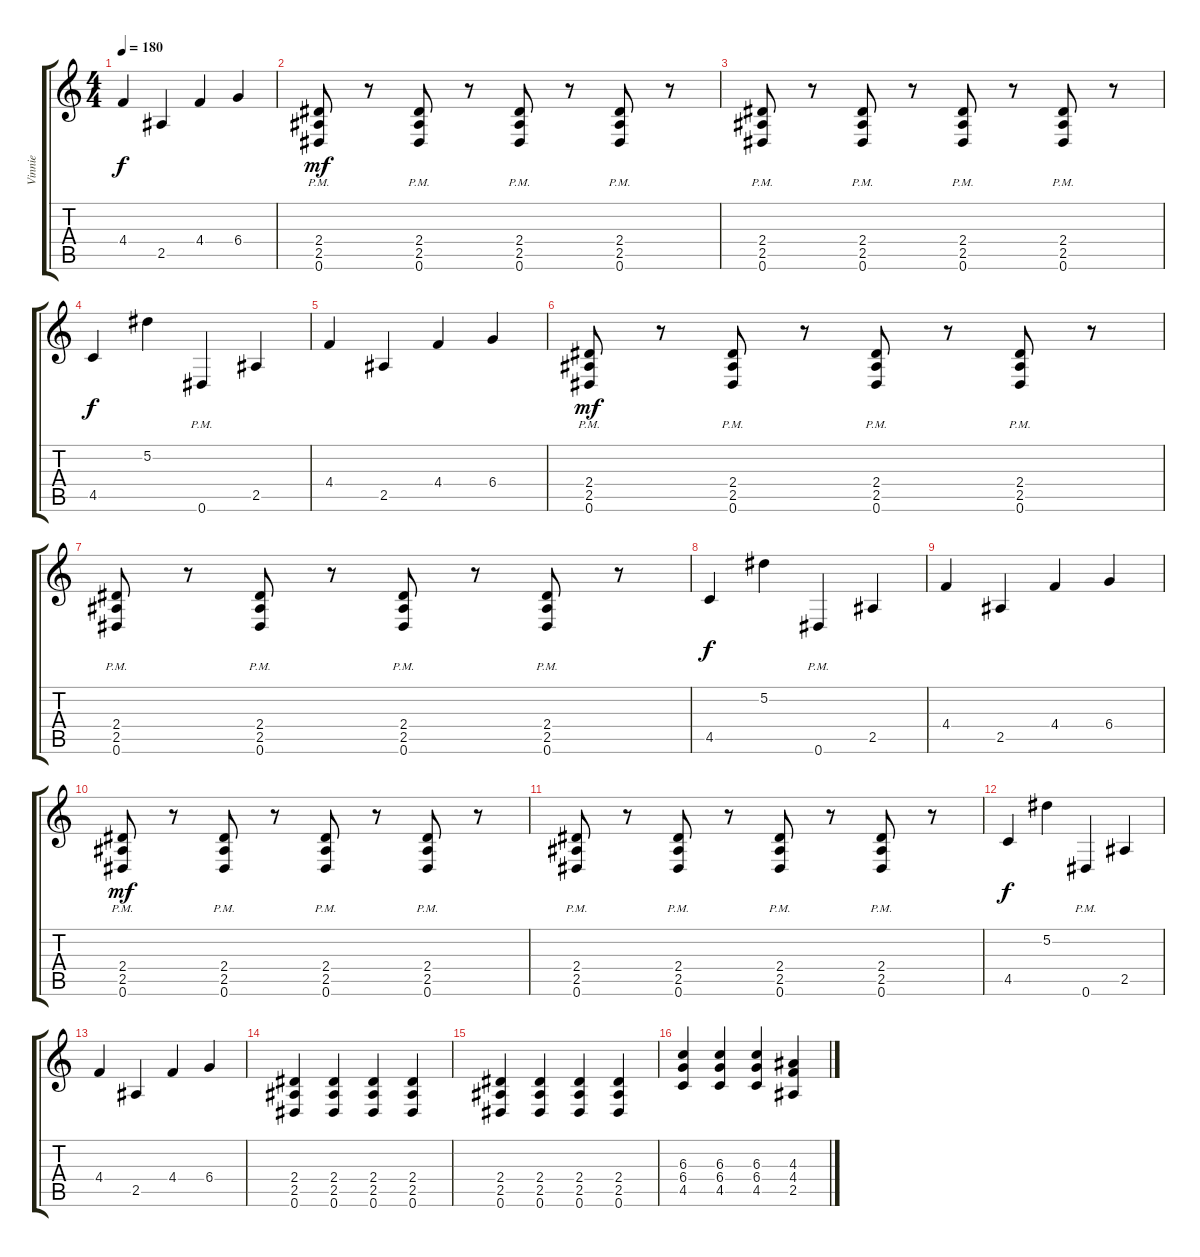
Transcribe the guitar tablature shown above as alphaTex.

\track ("Vinnie" "Vinnie") {instrument overdrivenguitar}
\staff {score tabs}
\tuning (Eb4 Bb3 Gb3 Db3 Ab2 Eb2) {hide}
\ts (4 4)
\tempo 180
\clef g2
\ks c
4.4.4{dy f} 2.5.4 4.4.4 6.4.4 |
(2.4 2.5 0.6{pm}).8{dy mf} r.8 (2.4 2.5 0.6{pm}).8 r.8 (2.4 2.5 0.6{pm}).8 r.8 (2.4 2.5 0.6{pm}).8 r.8 |
(2.4 2.5 0.6{pm}).8 r.8 (2.4 2.5 0.6{pm}).8 r.8 (2.4 2.5 0.6{pm}).8 r.8 (2.4 2.5 0.6{pm}).8 r.8 |
4.5.4{dy f} 5.2.4 0.6{pm}.4 2.5.4 |
4.4.4 2.5.4 4.4.4 6.4.4 |
(2.4 2.5 0.6{pm}).8{dy mf} r.8 (2.4 2.5 0.6{pm}).8 r.8 (2.4 2.5 0.6{pm}).8 r.8 (2.4 2.5 0.6{pm}).8 r.8 |
(2.4 2.5 0.6{pm}).8 r.8 (2.4 2.5 0.6{pm}).8 r.8 (2.4 2.5 0.6{pm}).8 r.8 (2.4 2.5 0.6{pm}).8 r.8 |
4.5.4{dy f} 5.2.4 0.6{pm}.4 2.5.4 |
4.4.4 2.5.4 4.4.4 6.4.4 |
(2.4 2.5 0.6{pm}).8{dy mf} r.8 (2.4 2.5 0.6{pm}).8 r.8 (2.4 2.5 0.6{pm}).8 r.8 (2.4 2.5 0.6{pm}).8 r.8 |
(2.4 2.5 0.6{pm}).8 r.8 (2.4 2.5 0.6{pm}).8 r.8 (2.4 2.5 0.6{pm}).8 r.8 (2.4 2.5 0.6{pm}).8 r.8 |
4.5.4{dy f} 5.2.4 0.6{pm}.4 2.5.4 |
4.4.4 2.5.4 4.4.4 6.4.4 |
(2.4 2.5 0.6).4 (2.4 2.5 0.6).4 (2.4 2.5 0.6).4 (2.4 2.5 0.6).4 |
(2.4 2.5 0.6).4 (2.4 2.5 0.6).4 (2.4 2.5 0.6).4 (2.4 2.5 0.6).4 |
(6.3 6.4 4.5).4 (6.3 6.4 4.5).4 (6.3 6.4 4.5).4 (4.3 4.4 2.5).4
